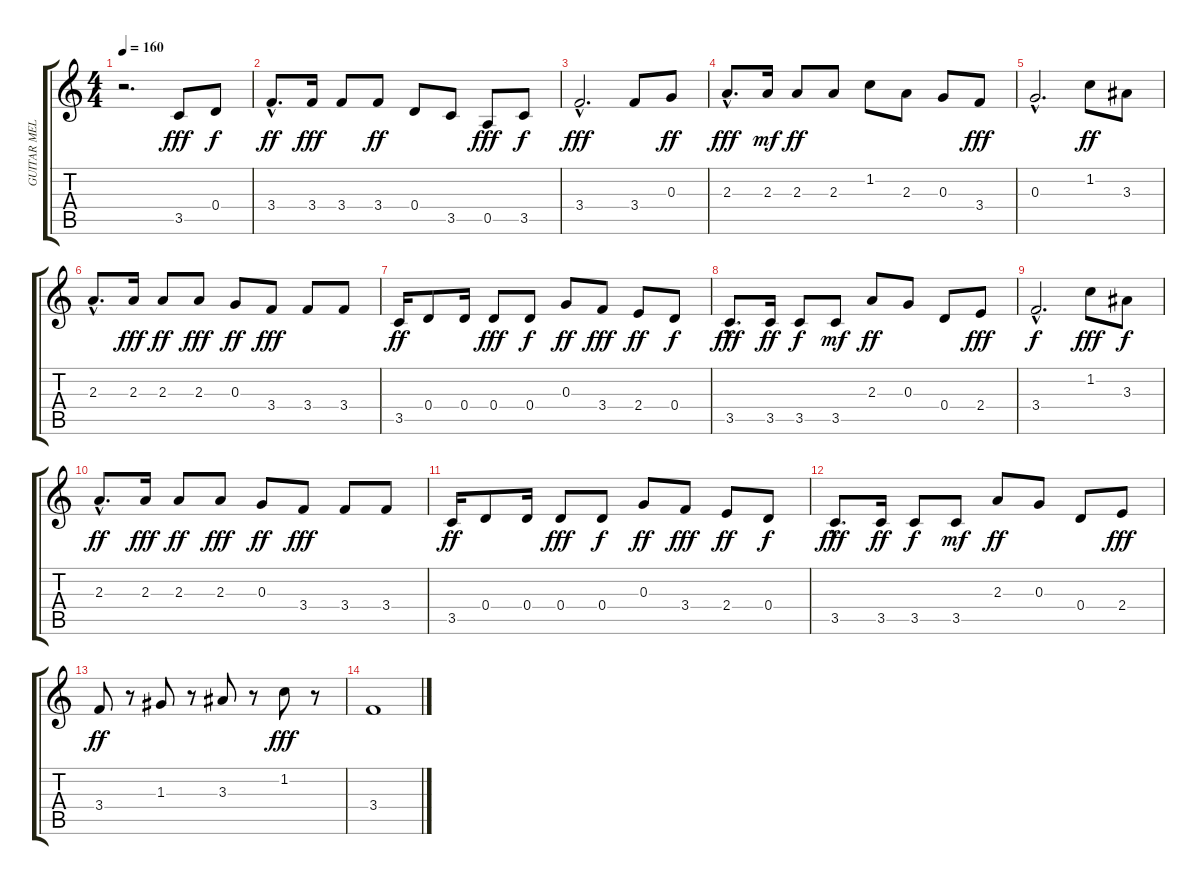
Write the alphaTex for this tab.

\track ("GUITAR MELODY" "GUITAR MEL") {instrument acousticguitarsteel}
\staff {score tabs}
\tuning (E4 B3 G3 D3 A2 E2) {hide}
\ts (4 4)
\tempo 160
\clef g2
\ks c
r.2{d dy f} 3.5.8{dy fff} 0.4.8{dy f} |
3.4{hac}.8{d dy ff} 3.4.16{dy fff} 3.4.8 3.4.8{dy ff} 0.4.8 3.5.8 0.5.8{dy fff} 3.5.8{dy f} |
3.4{hac}.2{d dy fff} 3.4.8 0.3.8{dy ff} |
2.3{hac}.8{d dy fff} 2.3.16{dy mf} 2.3.8{dy ff} 2.3.8 1.2.8 2.3.8 0.3.8 3.4.8{dy fff} |
0.3{hac}.2{d} 1.2.8{dy ff} 3.3.8 |
2.3{hac}.8{d} 2.3.16{dy fff} 2.3.8{dy ff} 2.3.8{dy fff} 0.3.8{dy ff} 3.4.8{dy fff} 3.4.8 3.4.8 |
3.5.16{dy ff} 0.4.8 0.4.16 0.4.8{dy fff} 0.4.8{dy f} 0.3.8{dy ff} 3.4.8{dy fff} 2.4.8{dy ff} 0.4.8{dy f} |
3.5{hac}.8{d dy fff} 3.5.16{dy ff} 3.5.8{dy f} 3.5.8{dy mf} 2.3.8{dy ff} 0.3.8 0.4.8 2.4.8{dy fff} |
3.4{hac}.2{d dy f} 1.2.8{dy fff} 3.3.8{dy f} |
2.3{hac}.8{d dy ff} 2.3.16{dy fff} 2.3.8{dy ff} 2.3.8{dy fff} 0.3.8{dy ff} 3.4.8{dy fff} 3.4.8 3.4.8 |
3.5.16{dy ff} 0.4.8 0.4.16 0.4.8{dy fff} 0.4.8{dy f} 0.3.8{dy ff} 3.4.8{dy fff} 2.4.8{dy ff} 0.4.8{dy f} |
3.5{hac}.8{d dy fff} 3.5.16{dy ff} 3.5.8{dy f} 3.5.8{dy mf} 2.3.8{dy ff} 0.3.8 0.4.8 2.4.8{dy fff} |
3.4.8{dy ff} r.8 1.3.8 r.8 3.3.8 r.8 1.2.8{dy fff} r.8 |
3.4.1
